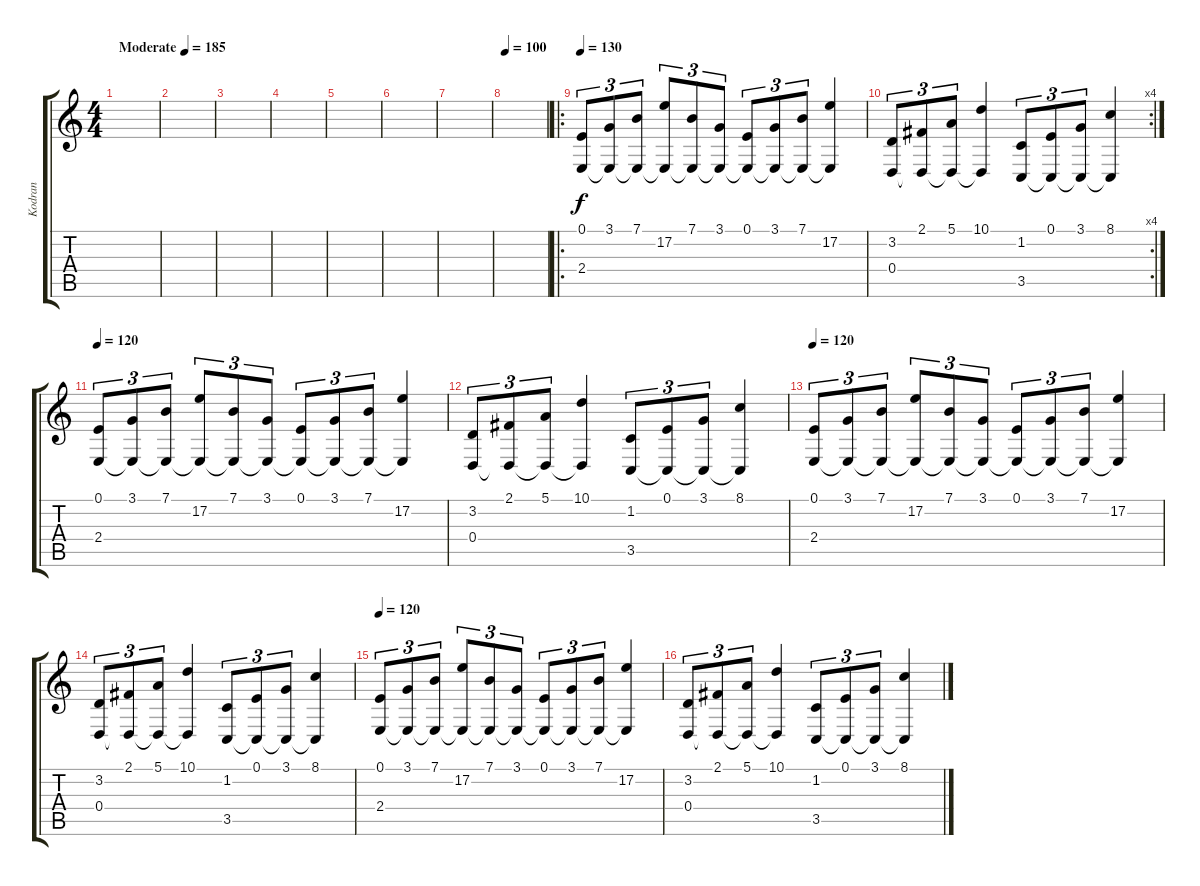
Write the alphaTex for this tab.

\track ("Kodran" "Kodran") {instrument orchestralharp}
\staff {score tabs}
\tuning (E4 B3 G3 D3 A2 E2) {hide}
\ts (4 4)
\tempo (185 "Moderate")
\tempo 200
\tempo (185 "Moderate")
\clef g2
\ks c
|
|
|
|
|
|
|
\tempo 100
|
\ro
\tempo 120
\tempo 130
(0.1 2.4).8{tu (3 2)} (3.1 2.4{t}).8{tu (3 2)} (7.1 2.4{t}).8{tu (3 2)} (17.2 2.4{t}).8{tu (3 2)} (7.1 2.4{t}).8{tu (3 2)} (3.1 2.4{t}).8{tu (3 2)} (0.1 2.4{t}).8{tu (3 2)} (3.1 2.4{t}).8{tu (3 2)} (7.1 2.4{t}).8{tu (3 2)} (17.2 2.4{t}).4 |
\rc 4
(3.2 0.4).8{tu (3 2)} (2.1 0.4{t}).8{tu (3 2)} (5.1 0.4{t}).8{tu (3 2)} (10.1 0.4{t}).4 (1.2 3.5).8{tu (3 2)} (0.1 3.5{t}).8{tu (3 2)} (3.1 3.5{t}).8{tu (3 2)} (8.1 3.5{t}).4 |
\tempo 120
(0.1 2.4).8{tu (3 2)} (3.1 2.4{t}).8{tu (3 2)} (7.1 2.4{t}).8{tu (3 2)} (17.2 2.4{t}).8{tu (3 2)} (7.1 2.4{t}).8{tu (3 2)} (3.1 2.4{t}).8{tu (3 2)} (0.1 2.4{t}).8{tu (3 2)} (3.1 2.4{t}).8{tu (3 2)} (7.1 2.4{t}).8{tu (3 2)} (17.2 2.4{t}).4 |
(3.2 0.4).8{tu (3 2)} (2.1 0.4{t}).8{tu (3 2)} (5.1 0.4{t}).8{tu (3 2)} (10.1 0.4{t}).4 (1.2 3.5).8{tu (3 2)} (0.1 3.5{t}).8{tu (3 2)} (3.1 3.5{t}).8{tu (3 2)} (8.1 3.5{t}).4 |
\tempo 120
(0.1 2.4).8{tu (3 2)} (3.1 2.4{t}).8{tu (3 2)} (7.1 2.4{t}).8{tu (3 2)} (17.2 2.4{t}).8{tu (3 2)} (7.1 2.4{t}).8{tu (3 2)} (3.1 2.4{t}).8{tu (3 2)} (0.1 2.4{t}).8{tu (3 2)} (3.1 2.4{t}).8{tu (3 2)} (7.1 2.4{t}).8{tu (3 2)} (17.2 2.4{t}).4 |
(3.2 0.4).8{tu (3 2)} (2.1 0.4{t}).8{tu (3 2)} (5.1 0.4{t}).8{tu (3 2)} (10.1 0.4{t}).4 (1.2 3.5).8{tu (3 2)} (0.1 3.5{t}).8{tu (3 2)} (3.1 3.5{t}).8{tu (3 2)} (8.1 3.5{t}).4 |
\tempo 120
(0.1 2.4).8{tu (3 2)} (3.1 2.4{t}).8{tu (3 2)} (7.1 2.4{t}).8{tu (3 2)} (17.2 2.4{t}).8{tu (3 2)} (7.1 2.4{t}).8{tu (3 2)} (3.1 2.4{t}).8{tu (3 2)} (0.1 2.4{t}).8{tu (3 2)} (3.1 2.4{t}).8{tu (3 2)} (7.1 2.4{t}).8{tu (3 2)} (17.2 2.4{t}).4 |
(3.2 0.4).8{tu (3 2)} (2.1 0.4{t}).8{tu (3 2)} (5.1 0.4{t}).8{tu (3 2)} (10.1 0.4{t}).4 (1.2 3.5).8{tu (3 2)} (0.1 3.5{t}).8{tu (3 2)} (3.1 3.5{t}).8{tu (3 2)} (8.1 3.5{t}).4
